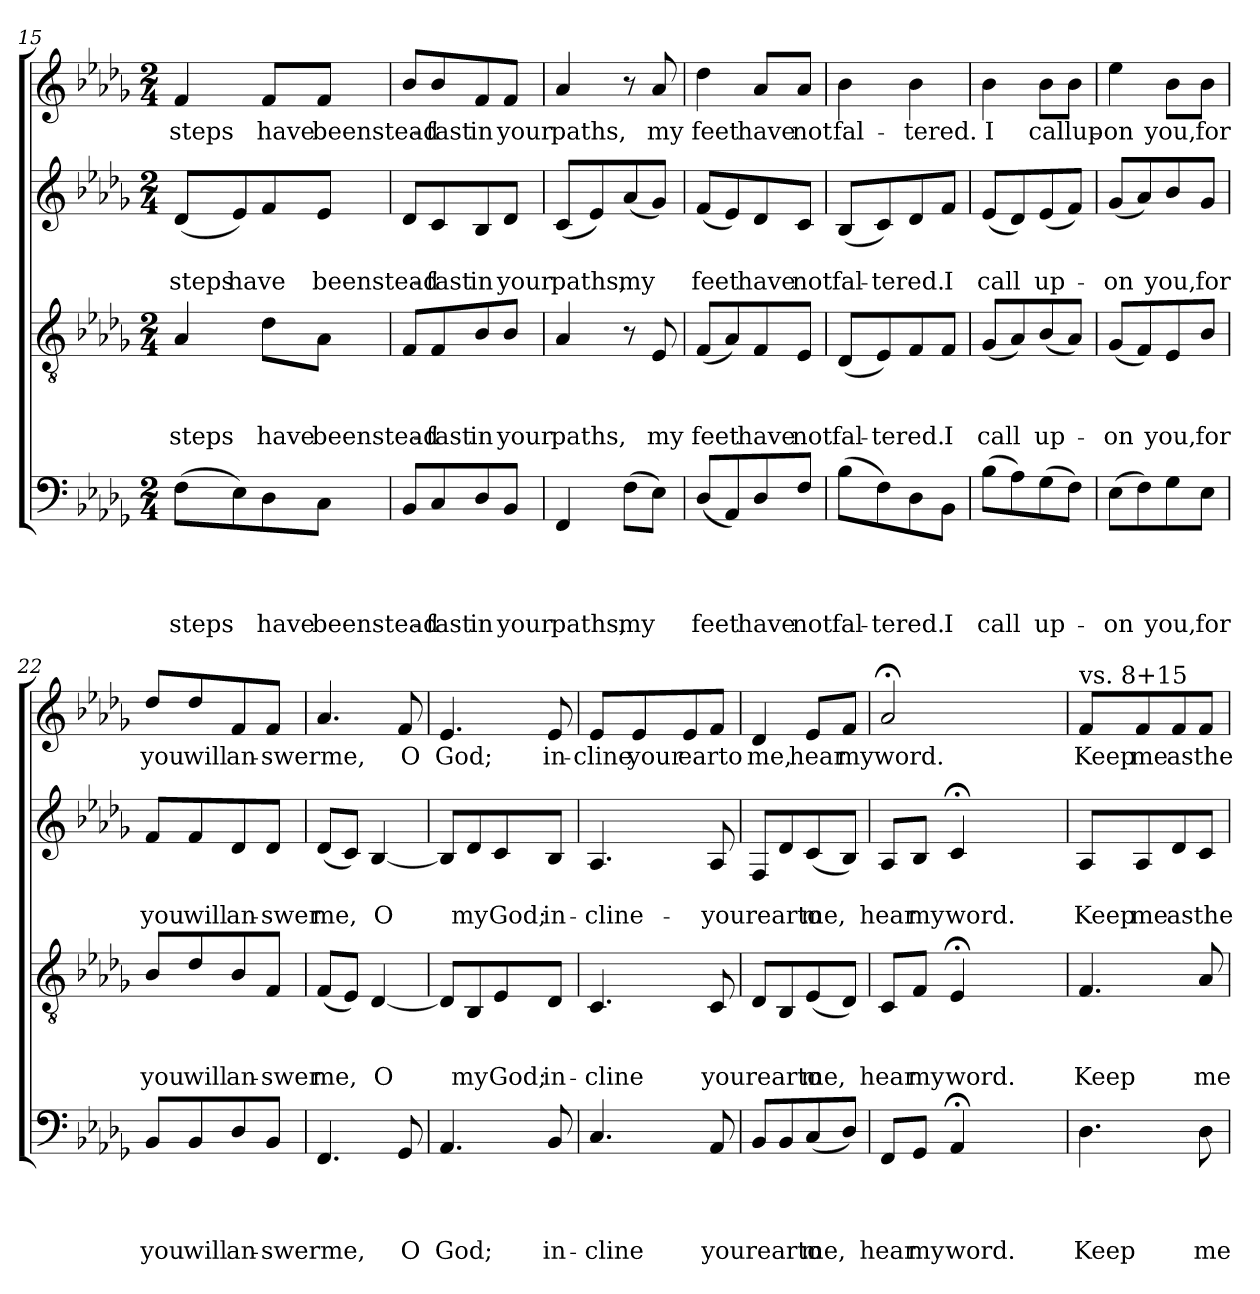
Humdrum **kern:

**kern	**text	**text	**text	**text	**kern	**text	**text	**text	**kern	**text	**text	**kern	**text
*part4	*part4	*part4	*part4	*part4	*part3	*part3	*part3	*part3	*part2	*part2	*part2	*part1	*part1
*staff4	*staff4	*staff4	*staff4	*staff4	*staff3	*staff3	*staff3	*staff3	*staff2	*staff2	*staff2	*staff1	*staff1
*clefF4	*	*	*	*	*clefGv2	*	*	*	*clefG2	*	*	*clefG2	*
*k[b-e-a-d-g-]	*	*	*	*	*k[b-e-a-d-g-]	*	*	*	*k[b-e-a-d-g-]	*	*	*k[b-e-a-d-g-]	*
*D-:	*	*	*	*	*D-:	*	*	*	*D-:	*	*	*D-:	*
*M2/4	*	*	*	*	*M2/4	*	*	*	*M2/4	*	*	*M2/4	*
=15	=15	=15	=15	=15	=15	=15	=15	=15	=15	=15	=15	=15	=15
!	!	!	!	!LO:LY:b	!	!	!	!LO:LY:b	!	!	!LO:LY:b	!	!LO:LY:b
(>8F\L	.	.	.	steps	4A-/	.	.	steps	(<8d-/L	.	steps	4f/	steps
!	!	!	!	!	!	!	!	!	!	!	!LO:LY:b	!	!
8E-\)	.	.	.	.	.	.	.	.	8e-/)	.	have	.	.
!	!	!	!	!LO:LY:b	!	!	!	!LO:LY:b	!	!	!	!	!LO:LY:b
8D-\	.	.	.	have	8d-\L	.	.	have	8f/	.	.	8f/L	have
!	!	!	!	!LO:LY:b	!	!	!	!LO:LY:b	!	!	!LO:LY:b	!	!LO:LY:b
8C\J	.	.	.	beenstead-	8A-\J	.	.	beenstead-	8e-/J	.	beenstead-	8f/J	beenstead-
=16	=16	=16	=16	=16	=16	=16	=16	=16	=16	=16	=16	=16	=16
8BB-/L	.	.	.	.	8F/L	.	.	.	8d-/L	.	.	8b-/L	.
!	!	!	!	!LO:LY:b	!	!	!	!LO:LY:b	!	!	!LO:LY:b	!	!LO:LY:b
8C/	.	.	.	-fast	8F/	.	.	-fast	8c/	.	-fast	8b-/	-fast
!	!	!	!	!LO:LY:b	!	!	!	!LO:LY:b	!	!	!LO:LY:b	!	!LO:LY:b
8D-/	.	.	.	in	8B-/	.	.	in	8B-/	.	in	8f/	in
!	!	!	!	!LO:LY:b	!	!	!	!LO:LY:b	!	!	!LO:LY:b	!	!LO:LY:b
8BB-/J	.	.	.	your	8B-/J	.	.	your	8d-/J	.	your	8f/J	your
=17	=17	=17	=17	=17	=17	=17	=17	=17	=17	=17	=17	=17	=17
!	!	!	!	!LO:LY:b	!	!	!	!LO:LY:b	!	!	!LO:LY:b	!	!LO:LY:b
4FF/	.	.	.	paths,	4A-/	.	.	paths,	(<8c/L	.	paths,	4a-/	paths,
.	.	.	.	.	.	.	.	.	8e-/)	.	.	.	.
!	!	!	!	!LO:LY:b	!	!	!	!	!	!	!LO:LY:b	!	!
(>8F\L	.	.	.	my	8r	.	.	.	(<8a-/	.	my	8r	.
!	!	!	!	!	!	!	!	!LO:LY:b	!	!	!	!	!LO:LY:b
8E-\J)	.	.	.	.	8E-/	.	.	my	8g-/J)	.	.	8a-/	my
=18	=18	=18	=18	=18	=18	=18	=18	=18	=18	=18	=18	=18	=18
!	!	!	!	!LO:LY:b	!	!	!	!LO:LY:b	!	!	!LO:LY:b	!	!LO:LY:b
(<8D-/L	.	.	.	feet	(<8F/L	.	.	feet	(<8f/L	.	feet	4dd-\	feet
8AA-/)	.	.	.	.	8A-/)	.	.	.	8e-/)	.	.	.	.
!	!	!	!	!LO:LY:b	!	!	!	!LO:LY:b	!	!	!LO:LY:b	!	!LO:LY:b
8D-/	.	.	.	have	8F/	.	.	have	8d-/	.	have	8a-/L	have
!	!	!	!	!LO:LY:b	!	!	!	!LO:LY:b	!	!	!LO:LY:b	!	!LO:LY:b
8F/J	.	.	.	not	8E-/J	.	.	not	8c/J	.	not	8a-/J	not
=19	=19	=19	=19	=19	=19	=19	=19	=19	=19	=19	=19	=19	=19
!	!	!	!	!LO:LY:b	!	!	!	!LO:LY:b	!	!	!LO:LY:b	!	!LO:LY:b
(>8B-\L	.	.	.	fal-	(<8D-/L	.	.	fal-	(<8B-/L	.	fal-	4b-\	fal-
!	!	!	!	!LO:LY:b	!	!	!	!LO:LY:b	!	!	!LO:LY:b	!	!
8F\)	.	.	.	-tered.	8E-/)	.	.	-tered.	8c/)	.	-tered.	.	.
!	!	!	!	!	!	!	!	!	!	!	!	!	!LO:LY:b
8D-\	.	.	.	.	8F/	.	.	.	8d-/	.	.	4b-\	-tered.
!	!	!	!	!LO:LY:b	!	!	!	!LO:LY:b	!	!	!LO:LY:b	!	!
8BB-\J	.	.	.	I	8F/J	.	.	I	8f/J	.	I	.	.
=20	=20	=20	=20	=20	=20	=20	=20	=20	=20	=20	=20	=20	=20
!	!	!	!	!LO:LY:b	!	!	!	!LO:LY:b	!	!	!LO:LY:b	!	!LO:LY:b
(>8B-\L	.	.	.	call	(<8G-/L	.	.	call	(<8e-/L	.	call	4b-\	I
8A-\)	.	.	.	.	8A-/)	.	.	.	8d-/)	.	.	.	.
!	!	!	!	!LO:LY:b	!	!	!	!LO:LY:b	!	!	!LO:LY:b	!	!LO:LY:b
(>8G-\	.	.	.	up-	(<8B-/	.	.	up-	(<8e-/	.	up-	8b-\L	callup-
8F\J)	.	.	.	.	8A-/J)	.	.	.	8f/J)	.	.	8b-\J	.
!!LO:PB:g=z
=21	=21	=21	=21	=21	=21	=21	=21	=21	=21	=21	=21	=21	=21
!	!	!	!	!LO:LY:b	!	!	!	!LO:LY:b	!	!	!LO:LY:b	!	!LO:LY:b
(>8E-\L	.	.	.	-on	(<8G-/L	.	.	-on	(<8g-/L	.	-on	4ee-\	-on
8F\)	.	.	.	.	8F/)	.	.	.	8a-/)	.	.	.	.
!	!	!	!	!LO:LY:b	!	!	!	!LO:LY:b	!	!	!LO:LY:b	!	!LO:LY:b
8G-\	.	.	.	you,	8E-/	.	.	you,	8b-/	.	you,	8b-\L	you,
!	!	!	!	!LO:LY:b	!	!	!	!LO:LY:b	!	!	!LO:LY:b	!	!LO:LY:b
8E-\J	.	.	.	for	8B-/J	.	.	for	8g-/J	.	for	8b-\J	for
=22	=22	=22	=22	=22	=22	=22	=22	=22	=22	=22	=22	=22	=22
!	!	!	!	!LO:LY:b	!	!	!	!LO:LY:b	!	!	!LO:LY:b	!	!LO:LY:b
8BB-/L	.	.	.	you	8B-/L	.	.	you	8f/L	.	you	8dd-/L	you
!	!	!	!	!LO:LY:b	!	!	!	!LO:LY:b	!	!	!LO:LY:b	!	!LO:LY:b
8BB-/	.	.	.	will	8d-/	.	.	will	8f/	.	will	8dd-/	will
!	!	!	!	!LO:LY:b	!	!	!	!LO:LY:b	!	!	!LO:LY:b	!	!LO:LY:b
8D-/	.	.	.	an-	8B-/	.	.	an-	8d-/	.	an-	8f/	an-
!	!	!	!	!LO:LY:b	!	!	!	!LO:LY:b	!	!	!LO:LY:b	!	!LO:LY:b
8BB-/J	.	.	.	-swerme,	8F/J	.	.	-swer	8d-/J	.	-swer	8f/J	-swerme,
=23	=23	=23	=23	=23	=23	=23	=23	=23	=23	=23	=23	=23	=23
!	!	!	!	!	!	!	!	!LO:LY:b	!	!	!LO:LY:b	!	!
4.FF/	.	.	.	.	(<8F/L	.	.	me,	(<8d-/L	.	me,	4.a-/	.
.	.	.	.	.	8E-/J)	.	.	.	8c/J)	.	.	.	.
!	!	!	!	!	!	!	!	!LO:LY:b	!	!	!LO:LY:b	!	!
.	.	.	.	.	[<4D-/	.	.	O	[<4B-/	.	O	.	.
!	!	!	!	!LO:LY:b	!	!	!	!	!	!	!	!	!LO:LY:b
8GG-/	.	.	.	O	.	.	.	.	.	.	.	8f/	O
=24	=24	=24	=24	=24	=24	=24	=24	=24	=24	=24	=24	=24	=24
!	!	!	!	!LO:LY:b	!	!	!	!	!	!	!	!	!LO:LY:b
4.AA-/	.	.	.	God;	8D-/L]	.	.	.	8B-/L]	.	.	4.e-/	God;
!	!	!	!	!	!	!	!	!LO:LY:b	!	!	!LO:LY:b	!	!
.	.	.	.	.	8BB-/	.	.	my	8d-/	.	my	.	.
!	!	!	!	!	!	!	!	!LO:LY:b	!	!	!LO:LY:b	!	!
.	.	.	.	.	8E-/	.	.	God;	8c/	.	God;	.	.
!	!	!	!	!LO:LY:b	!	!	!	!LO:LY:b	!	!	!LO:LY:b	!	!LO:LY:b
8BB-/	.	.	.	in-	8D-/J	.	.	in-	8B-/J	.	in-	8e-/	in-
=25	=25	=25	=25	=25	=25	=25	=25	=25	=25	=25	=25	=25	=25
!	!	!	!	!LO:LY:b	!	!	!	!LO:LY:b	!	!	!LO:LY:b	!	!LO:LY:b
4.C/	.	.	.	-cline	4.C/	.	.	-cline	4.A-/	.	-cline-	8e-/L	-cline
!	!	!	!	!	!	!	!	!	!	!	!	!	!LO:LY:b
.	.	.	.	.	.	.	.	.	.	.	.	8e-/	your
!	!	!	!	!	!	!	!	!	!	!	!	!	!LO:LY:b
.	.	.	.	.	.	.	.	.	.	.	.	8e-/	earto
!	!	!	!	!LO:LY:b	!	!	!	!LO:LY:b	!	!	!LO:LY:b	!	!
8AA-/	.	.	.	yourearto	8C/	.	.	yourearto	8A-/	.	-yourearto	8f/J	.
=26	=26	=26	=26	=26	=26	=26	=26	=26	=26	=26	=26	=26	=26
!	!	!	!	!	!	!	!	!	!	!	!	!	!LO:LY:b
8BB-/L	.	.	.	.	8D-/L	.	.	.	8F/L	.	.	4d-/	me,
8BB-/	.	.	.	.	8BB-/	.	.	.	8d-/	.	.	.	.
!	!	!	!	!LO:LY:b	!	!	!	!LO:LY:b	!	!	!LO:LY:b	!	!LO:LY:b
(<8C/	.	.	.	me,	(<8E-/	.	.	me,	(<8c/	.	me,	8e-/L	hear
!	!	!	!	!	!	!	!	!	!	!	!	!	!LO:LY:b
8D-/J)	.	.	.	.	8D-/J)	.	.	.	8B-/J)	.	.	8f/J	myword.
=27	=27	=27	=27	=27	=27	=27	=27	=27	=27	=27	=27	=27	=27
!	!	!	!	!LO:LY:b	!	!	!	!LO:LY:b	!	!	!LO:LY:b	!	!
8FF/L	.	.	.	hear	8C/L	.	.	hear	8A-/L	.	hear	2a-;/	.
!	!	!	!	!LO:LY:b	!	!	!	!LO:LY:b	!	!	!LO:LY:b	!	!
8GG-/J	.	.	.	my	8F/J	.	.	my	8B-/J	.	my	.	.
!	!	!	!	!LO:LY:b	!	!	!	!LO:LY:b	!	!	!LO:LY:b	!	!
4AA-;/	.	.	.	word.	4E-;/	.	.	word.	4c;/	.	word.	.	.
!!LO:LB:g=z
=28	=28	=28	=28	=28	=28	=28	=28	=28	=28	=28	=28	=28	=28
!	!	!	!	!	!	!	!	!	!	!	!	!LO:TX:a:t=vs. 8+15	!
!	!	!	!	!LO:LY:b	!	!	!	!LO:LY:b	!	!	!LO:LY:b	!	!LO:LY:b
4.D-\	.	.	.	Keep	4.F/	.	.	Keep	8A-/L	.	Keep	8f/L	Keep
!	!	!	!	!	!	!	!	!	!	!	!LO:LY:b	!	!LO:LY:b
.	.	.	.	.	.	.	.	.	8A-/	.	me	8f/	me
!	!	!	!	!	!	!	!	!	!	!	!LO:LY:b	!	!LO:LY:b
.	.	.	.	.	.	.	.	.	8d-/	.	as	8f/	as
!	!	!	!	!LO:LY:b	!	!	!	!LO:LY:b	!	!	!LO:LY:b	!	!LO:LY:b
8D-\	.	.	.	me	8A-/	.	.	me	8c/J	.	the	8f/J	the
=	=	=	=	=	=	=	=	=	=	=	=	=	=
*-	*-	*-	*-	*-	*-	*-	*-	*-	*-	*-	*-	*-	*-
